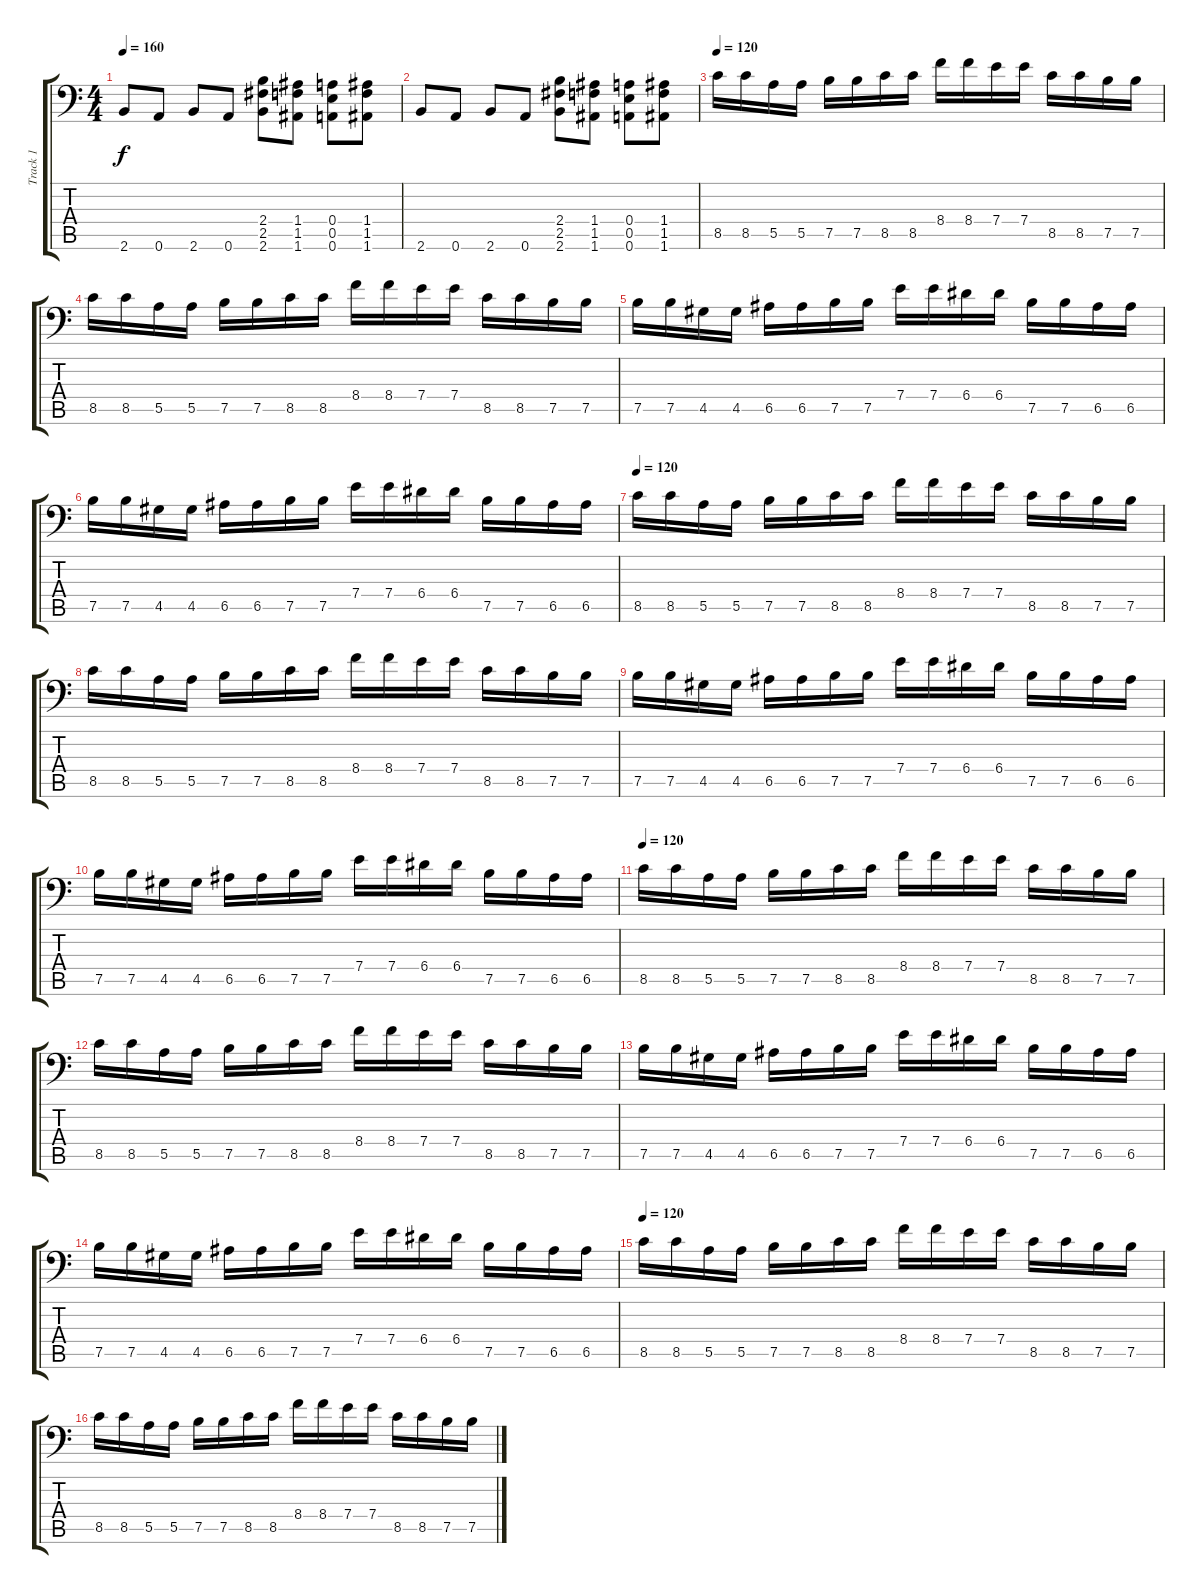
\track ("Track 1" "Track 1") {instrument distortionguitar}
\staff {score tabs}
\tuning (B3 Gb3 D3 A2 E2 A1) {hide}
\ts (4 4)
\tempo 160
\clef f4
\ks c
2.6.8{dy f} 0.6.8 2.6.8 0.6.8 (2.4 2.5 2.6).8 (1.4 1.5 1.6).8 (0.4 0.5 0.6).8 (1.4 1.5 1.6).8 |
2.6.8 0.6.8 2.6.8 0.6.8 (2.4 2.5 2.6).8 (1.4 1.5 1.6).8 (0.4 0.5 0.6).8 (1.4 1.5 1.6).8 |
\tempo 90
\tempo 120
8.5.16 8.5.16 5.5.16 5.5.16 7.5.16 7.5.16 8.5.16 8.5.16 8.4.16 8.4.16 7.4.16 7.4.16 8.5.16 8.5.16 7.5.16 7.5.16 |
8.5.16 8.5.16 5.5.16 5.5.16 7.5.16 7.5.16 8.5.16 8.5.16 8.4.16 8.4.16 7.4.16 7.4.16 8.5.16 8.5.16 7.5.16 7.5.16 |
7.5.16 7.5.16 4.5.16 4.5.16 6.5.16 6.5.16 7.5.16 7.5.16 7.4.16 7.4.16 6.4.16 6.4.16 7.5.16 7.5.16 6.5.16 6.5.16 |
7.5.16 7.5.16 4.5.16 4.5.16 6.5.16 6.5.16 7.5.16 7.5.16 7.4.16 7.4.16 6.4.16 6.4.16 7.5.16 7.5.16 6.5.16 6.5.16 |
\tempo 90
\tempo 120
8.5.16 8.5.16 5.5.16 5.5.16 7.5.16 7.5.16 8.5.16 8.5.16 8.4.16 8.4.16 7.4.16 7.4.16 8.5.16 8.5.16 7.5.16 7.5.16 |
8.5.16 8.5.16 5.5.16 5.5.16 7.5.16 7.5.16 8.5.16 8.5.16 8.4.16 8.4.16 7.4.16 7.4.16 8.5.16 8.5.16 7.5.16 7.5.16 |
7.5.16 7.5.16 4.5.16 4.5.16 6.5.16 6.5.16 7.5.16 7.5.16 7.4.16 7.4.16 6.4.16 6.4.16 7.5.16 7.5.16 6.5.16 6.5.16 |
7.5.16 7.5.16 4.5.16 4.5.16 6.5.16 6.5.16 7.5.16 7.5.16 7.4.16 7.4.16 6.4.16 6.4.16 7.5.16 7.5.16 6.5.16 6.5.16 |
\tempo 120
8.5.16{volume 13} 8.5.16 5.5.16 5.5.16 7.5.16 7.5.16 8.5.16 8.5.16 8.4.16 8.4.16 7.4.16 7.4.16 8.5.16 8.5.16 7.5.16 7.5.16 |
8.5.16 8.5.16 5.5.16 5.5.16 7.5.16 7.5.16 8.5.16 8.5.16 8.4.16 8.4.16 7.4.16 7.4.16 8.5.16 8.5.16 7.5.16 7.5.16 |
7.5.16 7.5.16 4.5.16 4.5.16 6.5.16 6.5.16 7.5.16 7.5.16 7.4.16 7.4.16 6.4.16 6.4.16 7.5.16 7.5.16 6.5.16 6.5.16 |
7.5.16 7.5.16 4.5.16 4.5.16 6.5.16 6.5.16 7.5.16 7.5.16 7.4.16 7.4.16 6.4.16 6.4.16 7.5.16 7.5.16 6.5.16 6.5.16 |
\tempo 120
8.5.16 8.5.16 5.5.16 5.5.16 7.5.16 7.5.16 8.5.16 8.5.16 8.4.16 8.4.16 7.4.16 7.4.16 8.5.16 8.5.16 7.5.16 7.5.16 |
8.5.16 8.5.16 5.5.16 5.5.16 7.5.16 7.5.16 8.5.16 8.5.16 8.4.16 8.4.16 7.4.16 7.4.16 8.5.16 8.5.16 7.5.16 7.5.16
